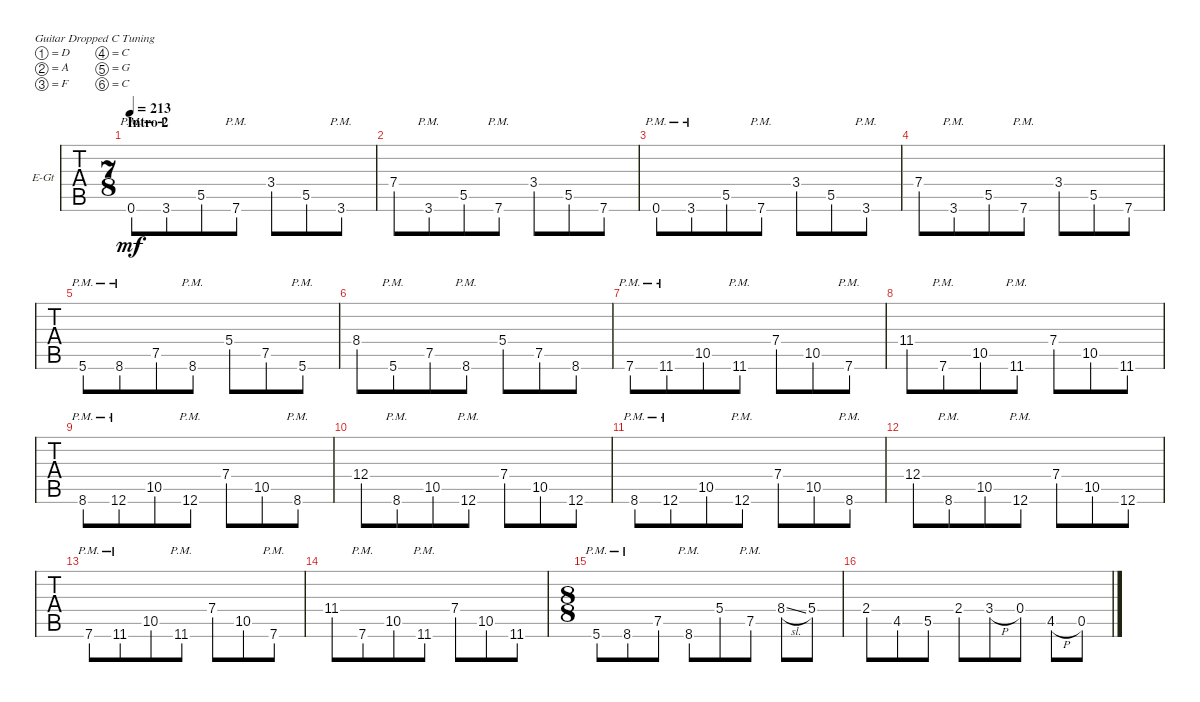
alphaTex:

\defaultSystemsLayout 4
\bracketExtendMode groupsimilarinstruments
\firstSystemTrackNameOrientation horizontal
\otherSystemsTrackNameOrientation horizontal
\track ("Electric Guitar Left" "E-Gt") {instrument distortionguitar}
\staff {tabs}
\tuning (D4 A3 F3 C3 G2 C2)
\ts (7 8)
\section ("" "Intro 2")
\tempo 213
\clef g2
\ks c
0.6{pm}.8{dy mf} 3.6{pm}.8 5.5.8 7.6{pm}.8 3.4.8 5.5.8 3.6{pm}.8 |
7.4.8 3.6{pm}.8 5.5.8 7.6{pm}.8 3.4.8 5.5.8 7.6.8 |
0.6{pm}.8 3.6{pm}.8 5.5.8 7.6{pm}.8 3.4.8 5.5.8 3.6{pm}.8 |
7.4.8 3.6{pm}.8 5.5.8 7.6{pm}.8 3.4.8 5.5.8 7.6.8 |
5.6{pm}.8 8.6{pm}.8 7.5.8 8.6{pm}.8 5.4.8 7.5.8 5.6{pm}.8 |
8.4.8 5.6{pm}.8 7.5.8 8.6{pm}.8 5.4.8 7.5.8 8.6.8 |
7.6{pm}.8 11.6{pm}.8 10.5.8 11.6{pm}.8 7.4.8 10.5.8 7.6{pm}.8 |
11.4.8 7.6{pm}.8 10.5.8 11.6{pm}.8 7.4.8 10.5.8 11.6.8 |
8.6{pm}.8 12.6{pm}.8 10.5.8 12.6{pm}.8 7.4.8 10.5.8 8.6{pm}.8 |
12.4.8 8.6{pm}.8 10.5.8 12.6{pm}.8 7.4.8 10.5.8 12.6.8 |
8.6{pm}.8 12.6{pm}.8 10.5.8 12.6{pm}.8 7.4.8 10.5.8 8.6{pm}.8 |
12.4.8 8.6{pm}.8 10.5.8 12.6{pm}.8 7.4.8 10.5.8 12.6.8 |
7.6{pm}.8 11.6{pm}.8 10.5.8 11.6{pm}.8 7.4.8 10.5.8 7.6{pm}.8 |
11.4.8 7.6{pm}.8 10.5.8 11.6{pm}.8 7.4.8 10.5.8 11.6.8 |
\ts (8 8)
5.6{pm}.8 8.6{pm}.8 7.5.8 8.6{pm}.8 5.4.8 7.5{pm}.8 8.4{sl}.8 5.4.8 |
2.4.8 4.5.8 5.5.8 2.4.8 3.4{h}.8 0.4.8 4.5{h}.8 0.5.8
